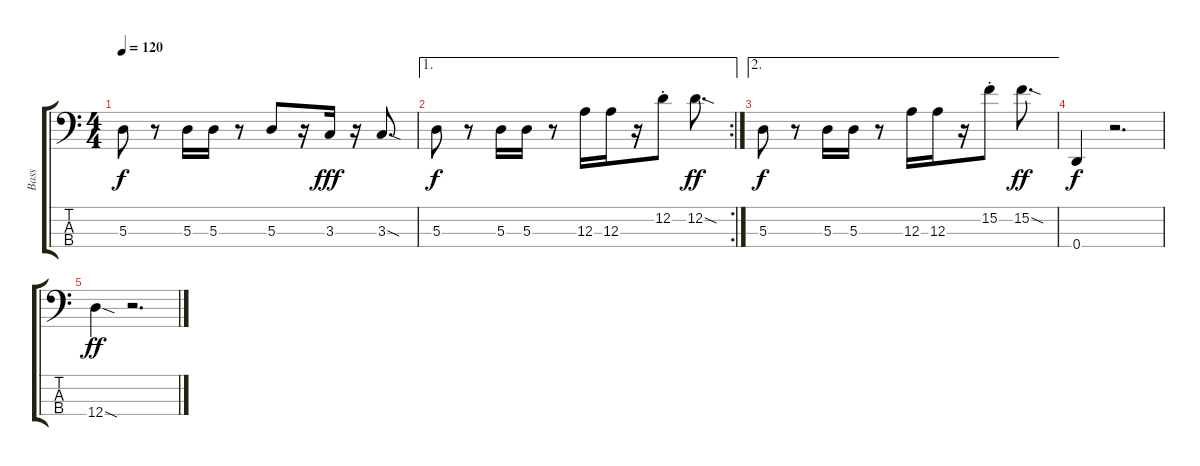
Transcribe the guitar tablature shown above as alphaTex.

\track ("Bass" "Bass") {instrument electricbasspick}
\staff {score tabs}
\tuning (G2 D2 A1 D1) {hide}
\ts (4 4)
\tempo 120
\clef f4
\ks c
5.3.8{dy f} r.8 5.3.16 5.3.16 r.8 5.3.8 r.16 3.3.16{dy fff} r.16 3.3{sod}.8{d} |
\ae 1
\rc 2
5.3.8{dy f} r.8 5.3.16 5.3.16 r.8 12.3.16 12.3.16 r.16 12.2{st}.8 12.2{sod}.8{d dy ff} |
\ae 2
5.3.8{dy f} r.8 5.3.16 5.3.16 r.8 12.3.16 12.3.16 r.16 15.2{st}.8 15.2{sod}.8{d dy ff} |
0.4.4{dy f} r.2{d} |
12.4{sod}.4{dy ff} r.2{d}
